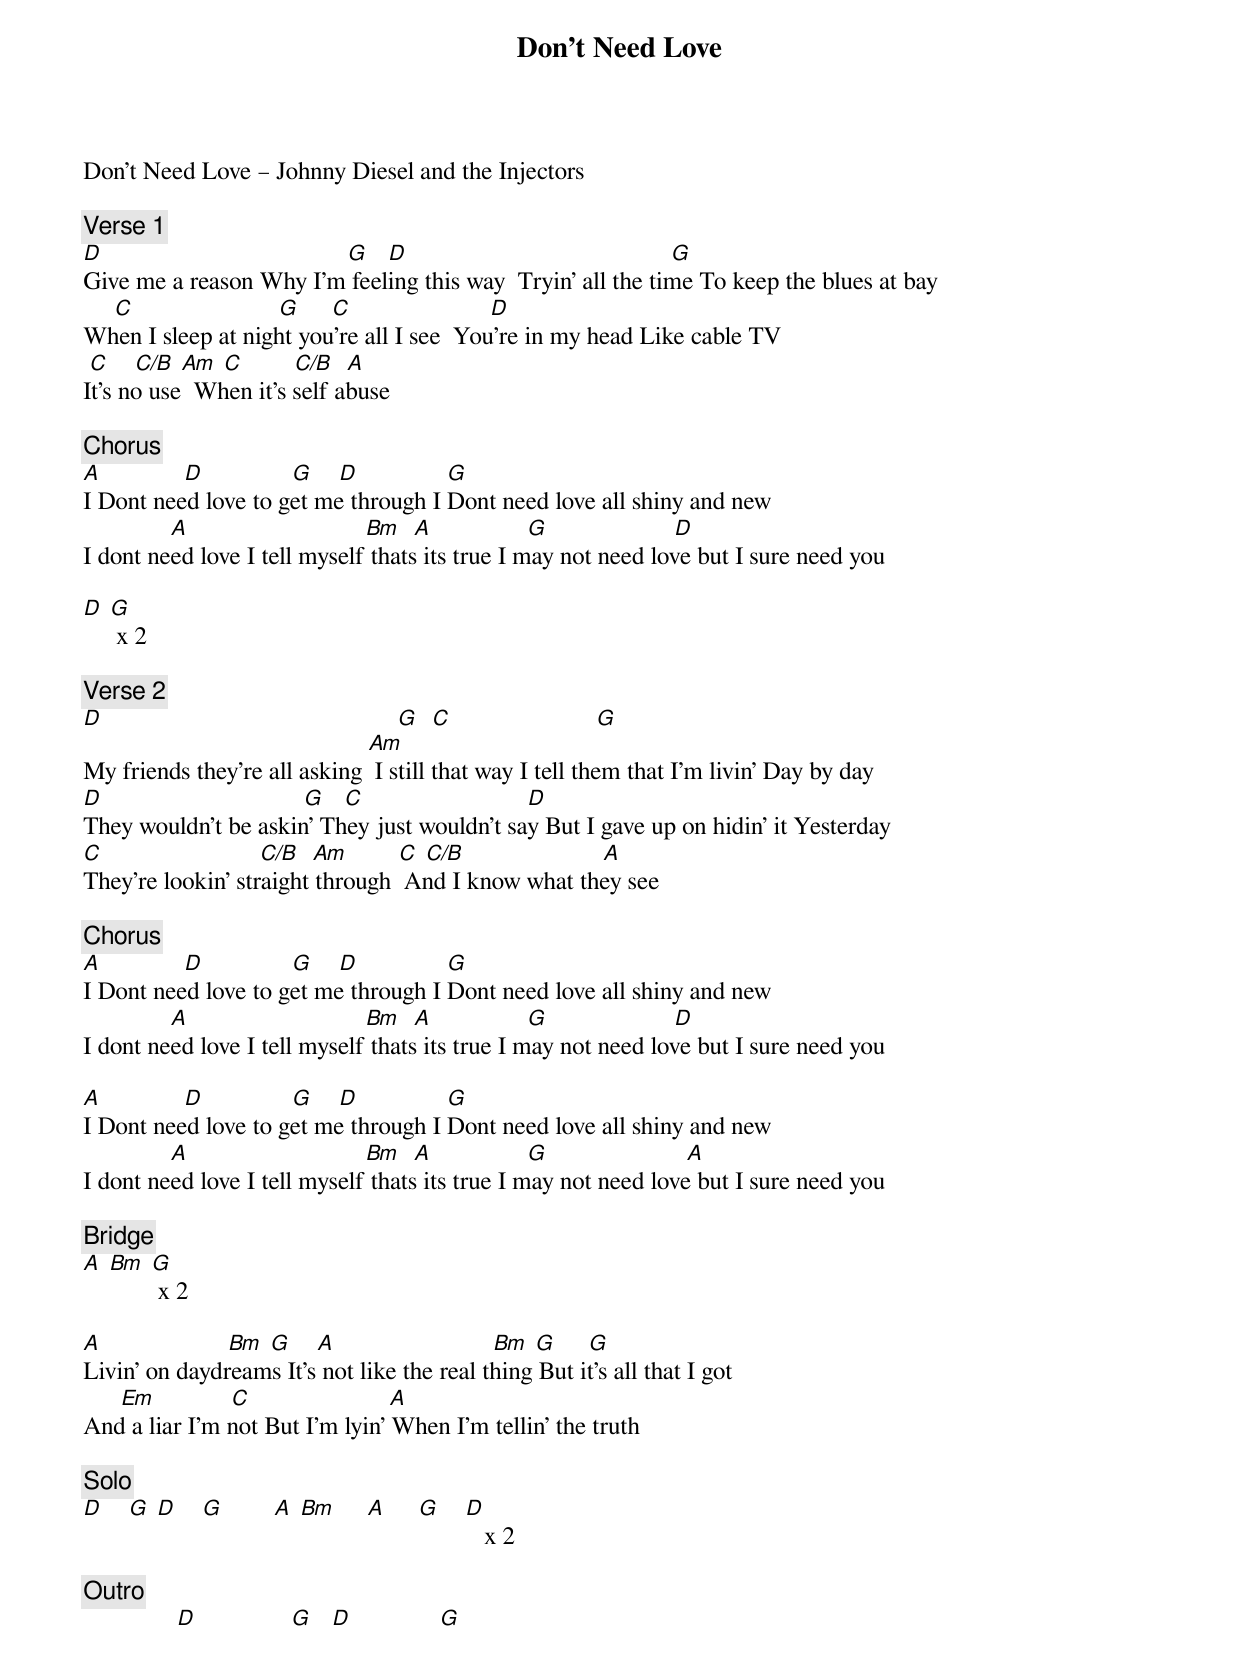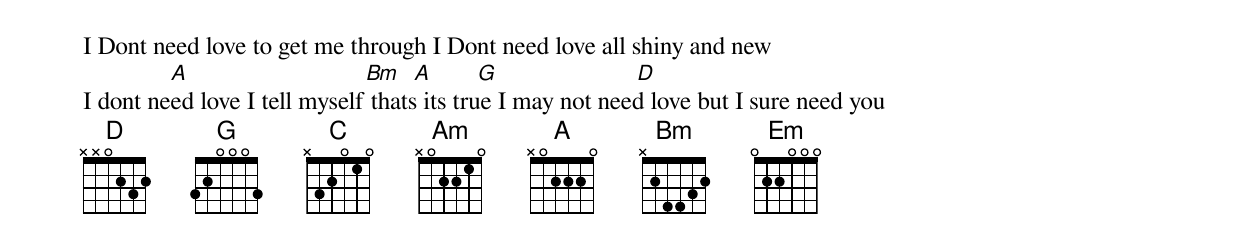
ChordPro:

{title: Don't Need Love}
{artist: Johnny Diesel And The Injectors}
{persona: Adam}
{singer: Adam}
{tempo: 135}
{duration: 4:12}
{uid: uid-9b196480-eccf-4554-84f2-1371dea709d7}
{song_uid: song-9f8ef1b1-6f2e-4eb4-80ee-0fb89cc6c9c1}



Don’t Need Love – Johnny Diesel and the Injectors

{comment: Verse 1}
[D]                                     		[G]			[D]                                        		[G]
Give me a reason Why I'm feeling this way		Tryin' all the time To keep the blues at bay
     [C]                       [G]					[C]                    		[D]
When I sleep at night you're all I see		You're in my head Like cable TV
 [C]    [C/B] [Am]	[C]        [C/B] 	[A]
It's no use 	When it's self abuse

{comment: Chorus}
[A]            	[D]             	[G]			 [D]             	[G]
I Dont need love to get me through	I Dont need love all shiny and new
            		[A]                          		[Bm]		[A]               [G]                    [D]
I dont need love I tell myself thats its true	I may not need love but I sure need you

[D] [G] x 2

{comment: Verse 2}
[D]                                               [G]		[C]                       [G]
My friends they're all asking [Am] I still that way	I tell them that I'm livin' Day by day
[D]                                [G]			[C]                          [D]
They wouldn't be askin' They just wouldn't say	But I gave up on hidin' it Yesterday
[C]                         [C/B] 	[Am]      		[C]	[C/B]                      [A]
They're lookin' straight through 	And I know what they see

{comment: Chorus}
[A]            	[D]             	[G]			 [D]             	[G]
I Dont need love to get me through	I Dont need love all shiny and new
            		[A]                          		[Bm]		[A]               [G]                    [D]
I dont need love I tell myself thats its true	I may not need love but I sure need you

[A]            	[D]             	[G]			 [D]             	[G]
I Dont need love to get me through	I Dont need love all shiny and new
            		[A]                          		[Bm]		[A]               [G]                    		[A]
I dont need love I tell myself thats its true	I may not need love but I sure need you

{comment: Bridge}
[A] [Bm] [G] x 2

[A]                    [Bm] [G]	   [A]                         [Bm] [G]	   	[G]
Livin' on daydreams	It's not like the real thing	But it's all that I got
      [Em]			         [C]		                    [A]
And a liar I'm not	But I'm lyin'	When I'm tellin' the truth

{comment: Solo}
[D]    [G]	[D]    [G]	       [A]	[Bm]     [A]     [G]    [D]   x 2

{comment: Outro}
             		[D]            		 [G]			[D]             	[G]
I Dont need love to get me through	I Dont need love all shiny and new
            		[A]                          		[Bm]		[A]	      [G]                    		[D]
I dont need love I tell myself thats its true	I may not need love but I sure need you
